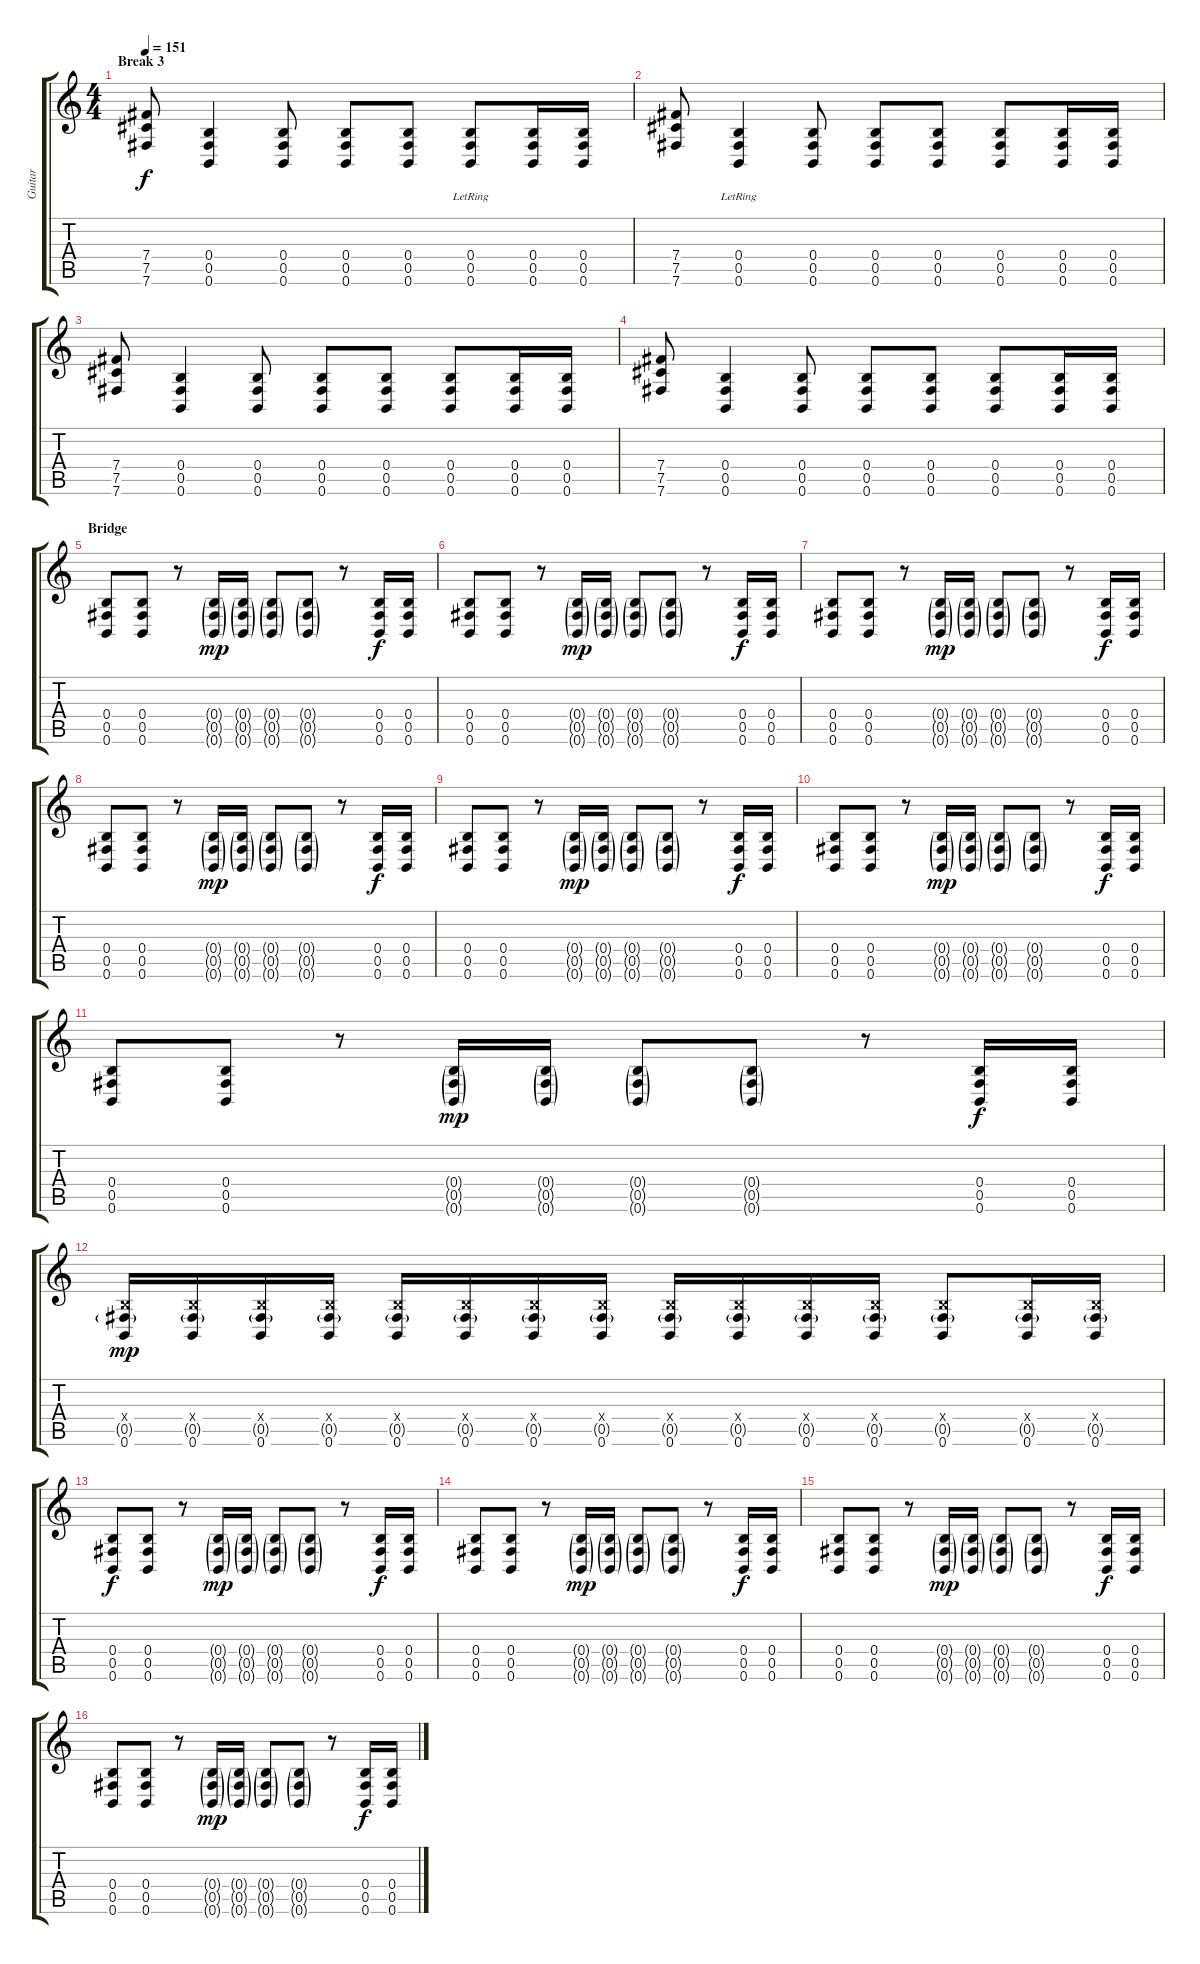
\track ("Guitar" "Guitar") {instrument distortionguitar}
\staff {score tabs}
\tuning (Db4 Ab3 E3 B2 Gb2 B1) {hide}
\ts (4 4)
\section ("" "Break 3")
\tempo 151
\clef g2
\ks c
(7.4 7.5 7.6).8{dy f} (0.4 0.5 0.6).4 (0.4 0.5 0.6).8 (0.4 0.5 0.6).8 (0.4 0.5 0.6).8 (0.4{lr} 0.5{lr} 0.6{lr}).8 (0.4 0.5 0.6).16 (0.4 0.5 0.6).16 |
(7.4 7.5 7.6).8 (0.4{lr} 0.5{lr} 0.6{lr}).4 (0.4 0.5 0.6).8 (0.4 0.5 0.6).8 (0.4 0.5 0.6).8 (0.4 0.5 0.6).8 (0.4 0.5 0.6).16 (0.4 0.5 0.6).16 |
(7.4 7.5 7.6).8 (0.4 0.5 0.6).4 (0.4 0.5 0.6).8 (0.4 0.5 0.6).8 (0.4 0.5 0.6).8 (0.4 0.5 0.6).8 (0.4 0.5 0.6).16 (0.4 0.5 0.6).16 |
(7.4 7.5 7.6).8 (0.4 0.5 0.6).4 (0.4 0.5 0.6).8 (0.4 0.5 0.6).8 (0.4 0.5 0.6).8 (0.4 0.5 0.6).8 (0.4 0.5 0.6).16 (0.4 0.5 0.6).16 |
\section ("" "Bridge")
(0.4 0.5 0.6).8 (0.4 0.5 0.6).8 r.8 (0.4{g} 0.5{g} 0.6{g}).16{dy mp} (0.4{g} 0.5{g} 0.6{g}).16 (0.4{g} 0.5{g} 0.6{g}).8 (0.4{g} 0.5{g} 0.6{g}).8 r.8 (0.4 0.5 0.6).16{dy f} (0.4 0.5 0.6).16 |
(0.4 0.5 0.6).8 (0.4 0.5 0.6).8 r.8 (0.4{g} 0.5{g} 0.6{g}).16{dy mp} (0.4{g} 0.5{g} 0.6{g}).16 (0.4{g} 0.5{g} 0.6{g}).8 (0.4{g} 0.5{g} 0.6{g}).8 r.8 (0.4 0.5 0.6).16{dy f} (0.4 0.5 0.6).16 |
(0.4 0.5 0.6).8 (0.4 0.5 0.6).8 r.8 (0.4{g} 0.5{g} 0.6{g}).16{dy mp} (0.4{g} 0.5{g} 0.6{g}).16 (0.4{g} 0.5{g} 0.6{g}).8 (0.4{g} 0.5{g} 0.6{g}).8 r.8 (0.4 0.5 0.6).16{dy f} (0.4 0.5 0.6).16 |
(0.4 0.5 0.6).8 (0.4 0.5 0.6).8 r.8 (0.4{g} 0.5{g} 0.6{g}).16{dy mp} (0.4{g} 0.5{g} 0.6{g}).16 (0.4{g} 0.5{g} 0.6{g}).8 (0.4{g} 0.5{g} 0.6{g}).8 r.8 (0.4 0.5 0.6).16{dy f} (0.4 0.5 0.6).16 |
(0.4 0.5 0.6).8 (0.4 0.5 0.6).8 r.8 (0.4{g} 0.5{g} 0.6{g}).16{dy mp} (0.4{g} 0.5{g} 0.6{g}).16 (0.4{g} 0.5{g} 0.6{g}).8 (0.4{g} 0.5{g} 0.6{g}).8 r.8 (0.4 0.5 0.6).16{dy f} (0.4 0.5 0.6).16 |
(0.4 0.5 0.6).8 (0.4 0.5 0.6).8 r.8 (0.4{g} 0.5{g} 0.6{g}).16{dy mp} (0.4{g} 0.5{g} 0.6{g}).16 (0.4{g} 0.5{g} 0.6{g}).8 (0.4{g} 0.5{g} 0.6{g}).8 r.8 (0.4 0.5 0.6).16{dy f} (0.4 0.5 0.6).16 |
(0.4 0.5 0.6).8 (0.4 0.5 0.6).8 r.8 (0.4{g} 0.5{g} 0.6{g}).16{dy mp} (0.4{g} 0.5{g} 0.6{g}).16 (0.4{g} 0.5{g} 0.6{g}).8 (0.4{g} 0.5{g} 0.6{g}).8 r.8 (0.4 0.5 0.6).16{dy f} (0.4 0.5 0.6).16 |
(0.4{x} 0.5{g} 0.6).16{dy mp} (0.4{x} 0.5{g} 0.6).16 (0.4{x} 0.5{g} 0.6).16 (0.4{x} 0.5{g} 0.6).16 (0.4{x} 0.5{g} 0.6).16 (0.4{x} 0.5{g} 0.6).16 (0.4{x} 0.5{g} 0.6).16 (0.4{x} 0.5{g} 0.6).16 (0.4{x} 0.5{g} 0.6).16 (0.4{x} 0.5{g} 0.6).16 (0.4{x} 0.5{g} 0.6).16 (0.4{x} 0.5{g} 0.6).16 (0.4{x} 0.5{g} 0.6).8 (0.4{x} 0.5{g} 0.6).16 (0.4{x} 0.5{g} 0.6).16 |
(0.4 0.5 0.6).8{dy f} (0.4 0.5 0.6).8 r.8 (0.4{g} 0.5{g} 0.6{g}).16{dy mp} (0.4{g} 0.5{g} 0.6{g}).16 (0.4{g} 0.5{g} 0.6{g}).8 (0.4{g} 0.5{g} 0.6{g}).8 r.8 (0.4 0.5 0.6).16{dy f} (0.4 0.5 0.6).16 |
(0.4 0.5 0.6).8 (0.4 0.5 0.6).8 r.8 (0.4{g} 0.5{g} 0.6{g}).16{dy mp} (0.4{g} 0.5{g} 0.6{g}).16 (0.4{g} 0.5{g} 0.6{g}).8 (0.4{g} 0.5{g} 0.6{g}).8 r.8 (0.4 0.5 0.6).16{dy f} (0.4 0.5 0.6).16 |
(0.4 0.5 0.6).8 (0.4 0.5 0.6).8 r.8 (0.4{g} 0.5{g} 0.6{g}).16{dy mp} (0.4{g} 0.5{g} 0.6{g}).16 (0.4{g} 0.5{g} 0.6{g}).8 (0.4{g} 0.5{g} 0.6{g}).8 r.8 (0.4 0.5 0.6).16{dy f} (0.4 0.5 0.6).16 |
(0.4 0.5 0.6).8 (0.4 0.5 0.6).8 r.8 (0.4{g} 0.5{g} 0.6{g}).16{dy mp} (0.4{g} 0.5{g} 0.6{g}).16 (0.4{g} 0.5{g} 0.6{g}).8 (0.4{g} 0.5{g} 0.6{g}).8 r.8 (0.4 0.5 0.6).16{dy f} (0.4 0.5 0.6).16
